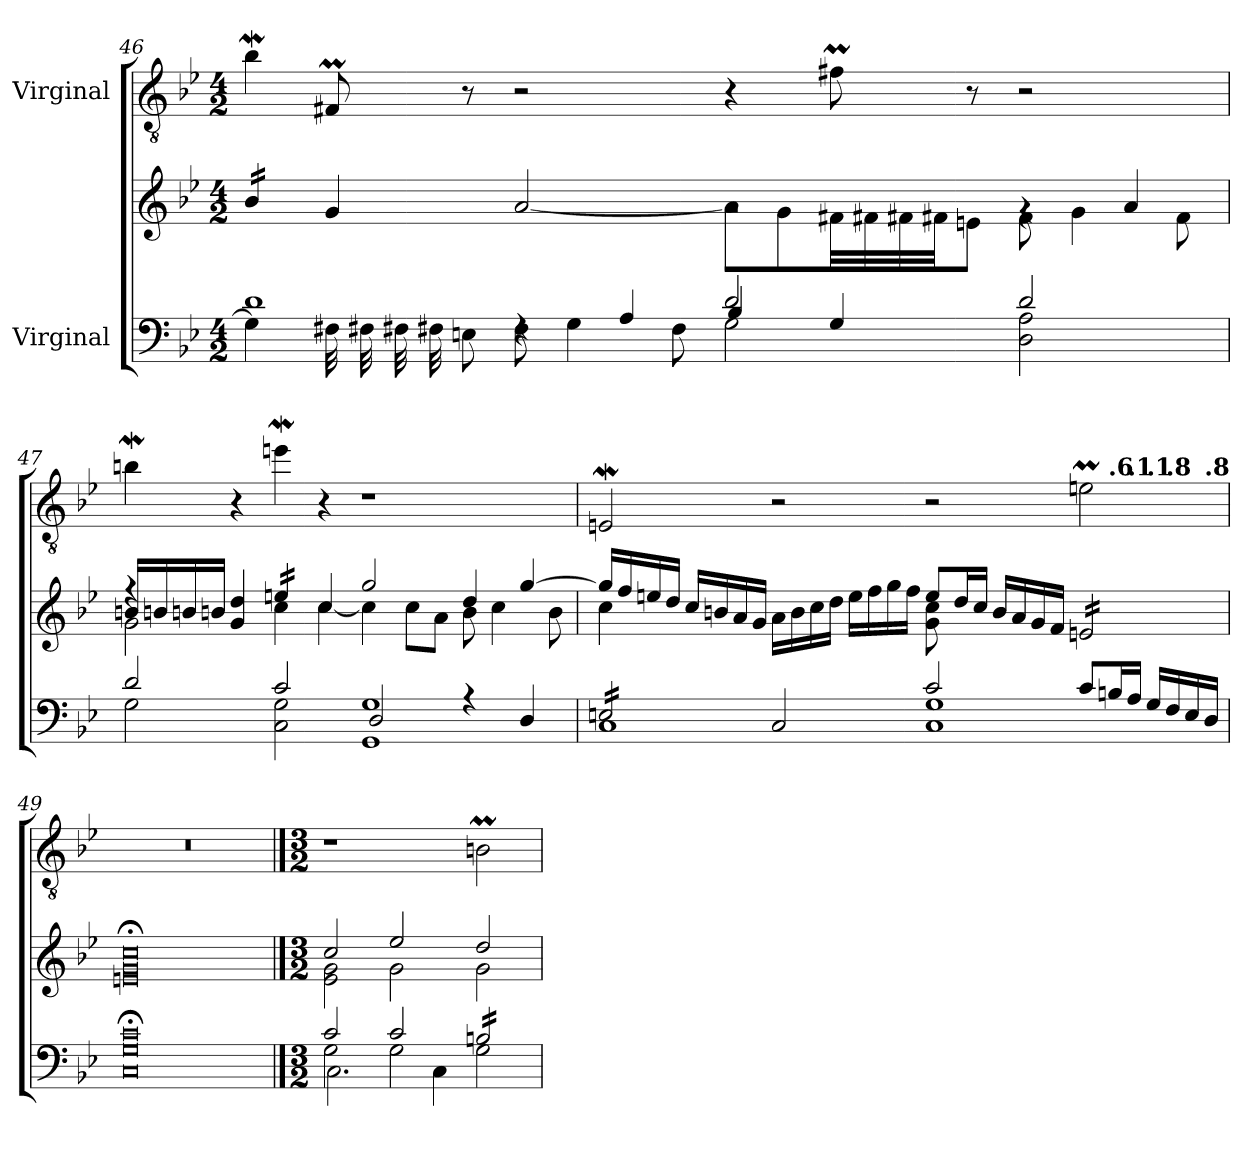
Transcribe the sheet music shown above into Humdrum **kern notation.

**kern	**kern	**kern
*part2	*part2	*part1
*staff3	*staff2	*staff1
*I"Virginal	*	*I"Virginal
*clefF4	*clefG2	*clefGv2
*k[b-e-]	*k[b-e-]	*k[b-e-]
*M4/2	*M4/2	*M4/2
=46	=46	=46
*^	*^	*
*	*^	*	*	*
*	*	*	*tremolo	*	*
1d	4G\]	2ryy	16b-/LL	1ryy	4b-w\
.	.	.	16b-/	.	.
.	.	.	16b-/	.	.
.	.	.	16b-/JJ	.	.
*	*	*	*Xtremolo	*	*
*tremolo	*	*	*	*	*
.	32F#X\LLL	.	4g/	.	8F#Xm/
.	32F#X\	.	.	.	.
.	32F#X\	.	.	.	.
.	32F#X\	.	.	.	.
*Xtremolo	*	*	*	*	*
.	8En\J	.	.	.	8r
.	8F#\	4rF	[2a/	.	2r
.	4G\	.	.	.	.
.	.	4A/	.	.	.
.	8F#\	.	.	.	.
2d/	2G\	4B-/	2rg	8a\L]	4r
.	.	.	.	8g\	.
*	*	*	*tremolo	*	*
.	.	4G/	.	32f#X\	8f#Xm\
.	.	.	.	32f#X\	.
.	.	.	.	32f#X\	.
.	.	.	.	32f#X\	.
*	*	*	*Xtremolo	*	*
.	.	.	.	8en\J	8r
2d/	2D\ 2A\	2ryy	4rg	8f#\	2r
.	.	.	.	4g\	.
.	.	.	4a/	.	.
.	.	.	.	8f#\	.
*	*v	*v	*	*	*
=47	=47	=47	=47	=47
*	*	*	*^	*
*	*	*tremolo	*	*	*
2d/	2G\	4rff	2g\	16bn/LL	4bnW\
.	.	.	.	16bn/	.
.	.	.	.	16bn/	.
.	.	.	.	16bn/JJ	.
*	*	*Xtremolo	*	*	*
.	.	4g/ 4dd/	.	1..ryy	4r
*	*	*tremolo	*	*	*
2c/	2C\ 2G\	16een/LL	4cc\	.	4eenW\
.	.	16een/	.	.	.
.	.	16een/	.	.	.
.	.	16een/JJ	.	.	.
*	*	*Xtremolo	*	*	*
.	.	4cc/	[4cc\	.	4r
1GG 1G	2D/	2gg/	4cc\]	.	1r
.	.	.	8cc\L	.	.
.	.	.	8a\J	.	.
.	4rA	4dd/	8b\	.	.
.	.	.	4cc\	.	.
.	4D/	[4gg/	.	.	.
.	.	.	8b\	.	.
*	*	*	*v	*v	*
!!LO:LB:g=z
=48	=48	=48	=48	=48
*	*	*	*	*^
*	*	*	*	*	*^
*	*	*	*	*	*	*^
*	*	*	*	*	*	*	*^
*	*	*	*	*	*	*	*	*^
*tremolo	*	*	*	*	*	*	*	*	*
16En/LL	1C	16gg/LL]	4cc\	2EnW/	1ryy	1ryy	1..ryy	1ryy	1...ryy
16En/	.	16ff/	.	.	.	.	.	.	.
16En/	.	16een/	.	.	.	.	.	.	.
16En/	.	16dd/JJ	.	.	.	.	.	.	.
16En/	.	16cc/LL	2.ryy	.	.	.	.	.	.
16En/	.	16bn/	.	.	.	.	.	.	.
16En/	.	16a/	.	.	.	.	.	.	.
16En/JJ	.	16g/JJ	.	.	.	.	.	.	.
*Xtremolo	*	*	*	*	*	*	*	*	*
2C/	.	16a\LL	.	2r	.	.	.	.	.
.	.	16b\	.	.	.	.	.	.	.
.	.	16cc\	.	.	.	.	.	.	.
.	.	16dd\JJ	.	.	.	.	.	.	.
.	.	16ee\LL	.	.	.	.	.	.	.
.	.	16ff\	.	.	.	.	.	.	.
.	.	16gg\	.	.	.	.	.	.	.
.	.	16ff\JJ	.	.	.	.	.	.	.
2c/	1C 1G	8ee/L	8g\ 8cc\	2r	2ryy	2ryy	.	2ryy	.
.	.	16dd/L	2..ryy	.	.	.	.	.	.
.	.	16cc/JJ	.	.	.	.	.	.	.
.	.	16b/LL	.	.	.	.	.	.	.
.	.	16a/	.	.	.	.	.	.	.
.	.	16g/	.	.	.	.	.	.	.
.	.	16f/JJ	.	.	.	.	.	.	.
*	*	*	*	*MM92	*	*	*	*	*
*	*	*tremolo	*	*	*	*	*	*	*
8c/L	.	16en/LL	.	2enm\	8ryy	8.ryy	.	4ryy	.
.	.	16en/	.	.	.	.	.	.	.
*	*	*	*	*MM90	*	*	*	*	*
!	!	!	!	!	!LO:TX:a:B:t=.6	!	!	!	!
16Bn/L	.	16en/	.	.	4.ryy	.	.	.	.
*	*	*	*	*MM90	*	*	*	*	*
!	!	!	!	!	!	!LO:TX:a:B:t=.1	!	!	!
16A/JJ	.	16en/	.	.	.	4ryy	.	.	.
*	*	*	*	*MM88	*	*	*	*	*
!	!	!	!	!	!	!	!LO:TX:a:B:t=.1	!	!
16G/LL	.	16en/	.	.	.	.	4ryy	16ryy	.
*	*	*	*	*MM84	*	*	*	*	*
!	!	!	!	!	!	!	!	!LO:TX:a:B:t=.8	!
16F/	.	16en/	.	.	.	.	.	8.ryy	.
*	*	*	*	*MM82	*	*	*	*	*
16E/	.	16en/	.	.	.	.	.	.	8ryy
*	*	*	*	*MM76	*	*	*	*	*
!	!	!	!	!	!	!LO:TX:a:B:t=.8	!	!	!
16D/JJ	.	16en/JJ	.	.	.	16ryy	.	.	.
*	*	*Xtremolo	*	*	*	*	*	*	*
*v	*v	*	*	*v	*v	*v	*v	*v	*v
*	*v	*v	*
=49	=49	=49
*	*	*MM92
*	*	*^
*	*	*	*^
*	*	*	*	*^
*	*	*	*	*	*^
*	*	*	*	*	*	*^
!	!	!LO:TX:b:t=finis&colon; the galliarde foloweth	!	!	!	!	!
*	*	*v	*v	*v	*v	*v	*v
0C;< 0G;< 0c;<	0en;< 0g;< 0cc;<	0r
!!LO:LB:g=z
==1	==1	==1
*M3/2	*M3/2	*M3/2
*	*	*MM126
*^	*^	*
*	*^	*	*	*
2c/	2G\	2.C\	2cc/	2e-\ 2g\	1r
2c/	2G\	.	2ee-/	2g\	.
.	.	4C\	.	.	.
*tremolo	*	*	*	*	*
16Bn/LL	2G\	2ryy	2dd/	2g\	2Bnm\
16Bn/	.	.	.	.	.
16Bn/	.	.	.	.	.
16Bn/	.	.	.	.	.
16Bn/	.	.	.	.	.
16Bn/	.	.	.	.	.
16Bn/	.	.	.	.	.
16Bn/JJ	.	.	.	.	.
*Xtremolo	*	*	*	*	*
*v	*v	*v	*	*	*
*	*v	*v	*
=	=	=
*-	*-	*-
